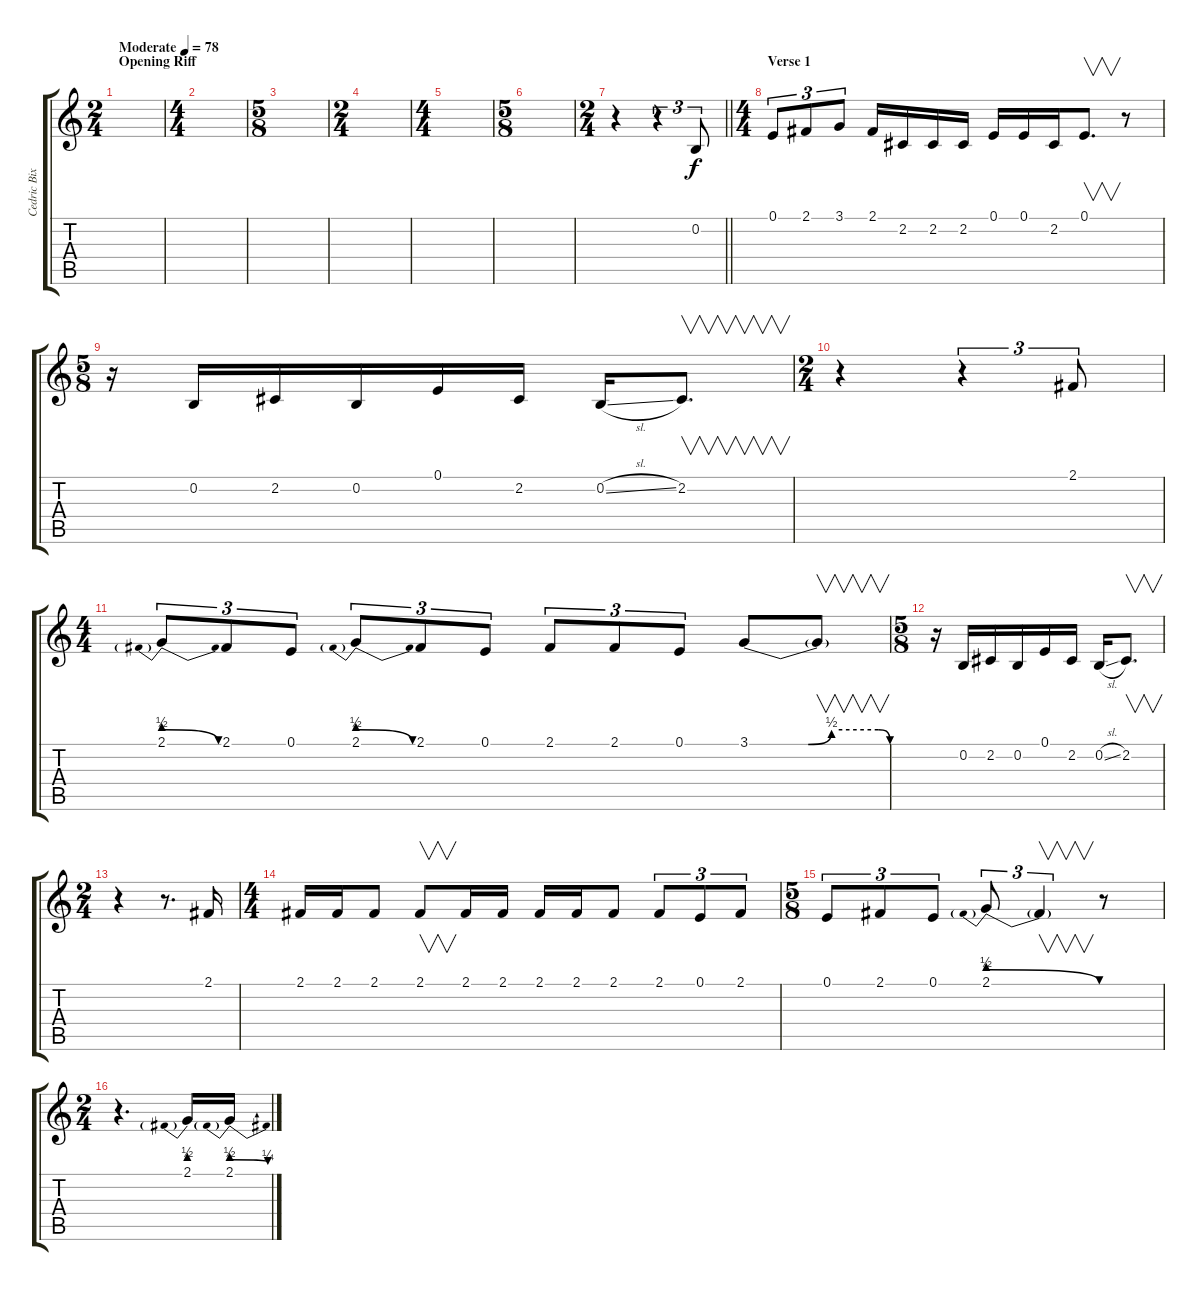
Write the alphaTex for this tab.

\track ("Cedric Bixler-Zavala" "Cedric Bix") {instrument altosax}
\staff {score tabs}
\tuning (E4 B3 G3 D3 A2 E2) {hide}
\ts (2 4)
\section ("" "Opening Riff")
\tempo (78 "Moderate")
\clef g2
\ks c
|
\ts (4 4)
|
\ts (5 8)
|
\ts (2 4)
|
\ts (4 4)
|
\ts (5 8)
|
\ts (2 4)
\barLineRight lightlight
r.4 r.4{tu (3 2)} 0.2.8{tu (3 2)} |
\ts (4 4)
\section ("" "Verse 1")
0.1.8{tu (3 2)} 2.1.8{tu (3 2)} 3.1.8{tu (3 2)} 2.1.16 2.2.16 2.2.16 2.2.16 0.1.16 0.1.16 2.2.16 0.1.8{v d} r.8 |
\ts (5 8)
r.16 0.2.16 2.2.16 0.2.16 0.1.16 2.2.16 0.2{sl}.16 2.2.8{v d} |
\ts (2 4)
r.4 r.4{tu (3 2)} 2.1.8{tu (3 2)} |
\ts (4 4)
2.1{be (prebendrelease 0 2 60 0)}.8{tu (3 2)} 2.1.8{tu (3 2)} 0.1.8{tu (3 2)} 2.1{be (prebendrelease 0 2 60 0)}.8{tu (3 2)} 2.1.8{tu (3 2)} 0.1.8{tu (3 2)} 2.1.8{tu (3 2)} 2.1.8{tu (3 2)} 0.1.8{tu (3 2)} 3.1{be (custom 0 0 25 0 35 2 55 2 60 0)}.8 3.1{t}.8{v} |
\ts (5 8)
r.16 0.2.16 2.2.16 0.2.16 0.1.16 2.2.16 0.2{sl}.16 2.2.8{v d} |
\ts (2 4)
r.4 r.8{d} 2.1.16 |
\ts (4 4)
2.1.16 2.1.16 2.1.8 2.1.8{v} 2.1.16 2.1.16 2.1.16 2.1.16 2.1.8 2.1.8{tu (3 2)} 0.1.8{tu (3 2)} 2.1.8{tu (3 2)} |
\ts (5 8)
0.1.8{tu (3 2)} 2.1.8{tu (3 2)} 0.1.8{tu (3 2)} 2.1{be (prebendrelease 0 2 60 0)}.8{tu (3 2)} 2.1{t}.4{v tu (3 2)} r.8 |
\ts (2 4)
r.4{d} 2.1{be (prebend 0 2 60 2)}.16 2.1{be (prebendrelease 0 2 60 1)}.16
